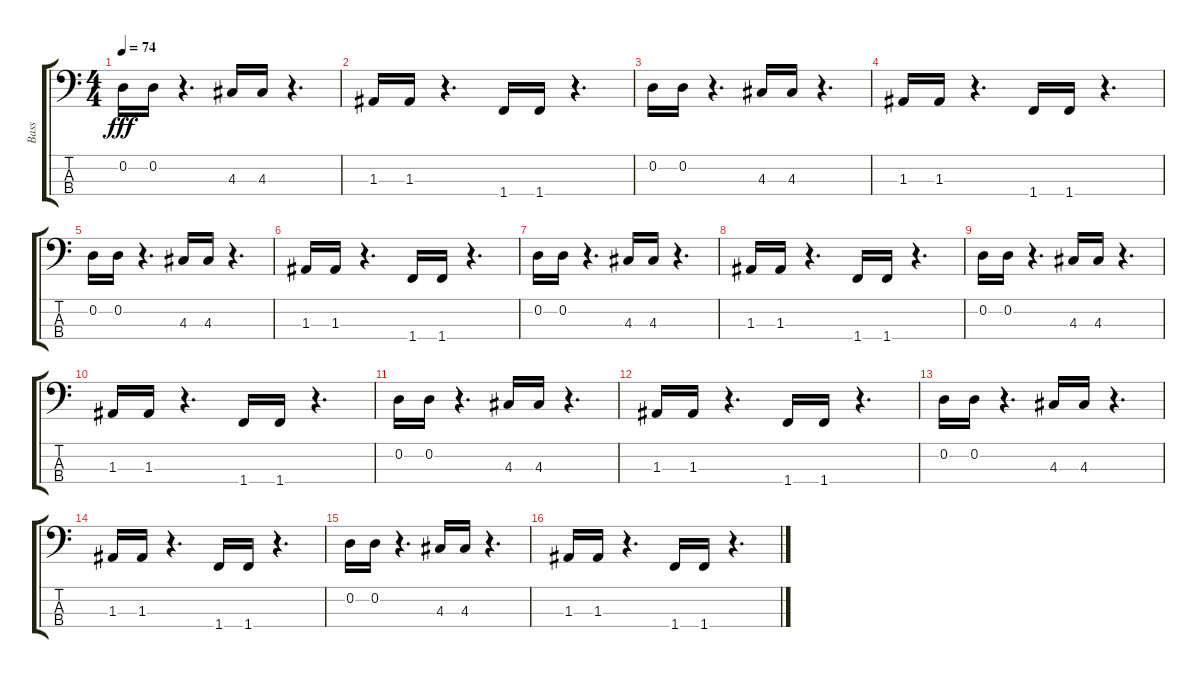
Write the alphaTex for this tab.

\track ("Bass" "Bass") {instrument electricbassfinger}
\staff {score tabs}
\tuning (G2 D2 A1 E1) {hide}
\ts (4 4)
\tempo 74
\clef f4
\ks c
0.2.16{dy fff} 0.2.16 r.4{d} 4.3.16 4.3.16 r.4{d} |
1.3.16 1.3.16 r.4{d} 1.4.16 1.4.16 r.4{d} |
0.2.16 0.2.16 r.4{d} 4.3.16 4.3.16 r.4{d} |
1.3.16 1.3.16 r.4{d} 1.4.16 1.4.16 r.4{d} |
0.2.16 0.2.16 r.4{d} 4.3.16 4.3.16 r.4{d} |
1.3.16 1.3.16 r.4{d} 1.4.16 1.4.16 r.4{d} |
0.2.16 0.2.16 r.4{d} 4.3.16 4.3.16 r.4{d} |
1.3.16 1.3.16 r.4{d} 1.4.16 1.4.16 r.4{d} |
0.2.16 0.2.16 r.4{d} 4.3.16 4.3.16 r.4{d} |
1.3.16 1.3.16 r.4{d} 1.4.16 1.4.16 r.4{d} |
0.2.16 0.2.16 r.4{d} 4.3.16 4.3.16 r.4{d} |
1.3.16 1.3.16 r.4{d} 1.4.16 1.4.16 r.4{d} |
0.2.16 0.2.16 r.4{d} 4.3.16 4.3.16 r.4{d} |
1.3.16 1.3.16 r.4{d} 1.4.16 1.4.16 r.4{d} |
0.2.16 0.2.16 r.4{d} 4.3.16 4.3.16 r.4{d} |
1.3.16 1.3.16 r.4{d} 1.4.16 1.4.16 r.4{d}
